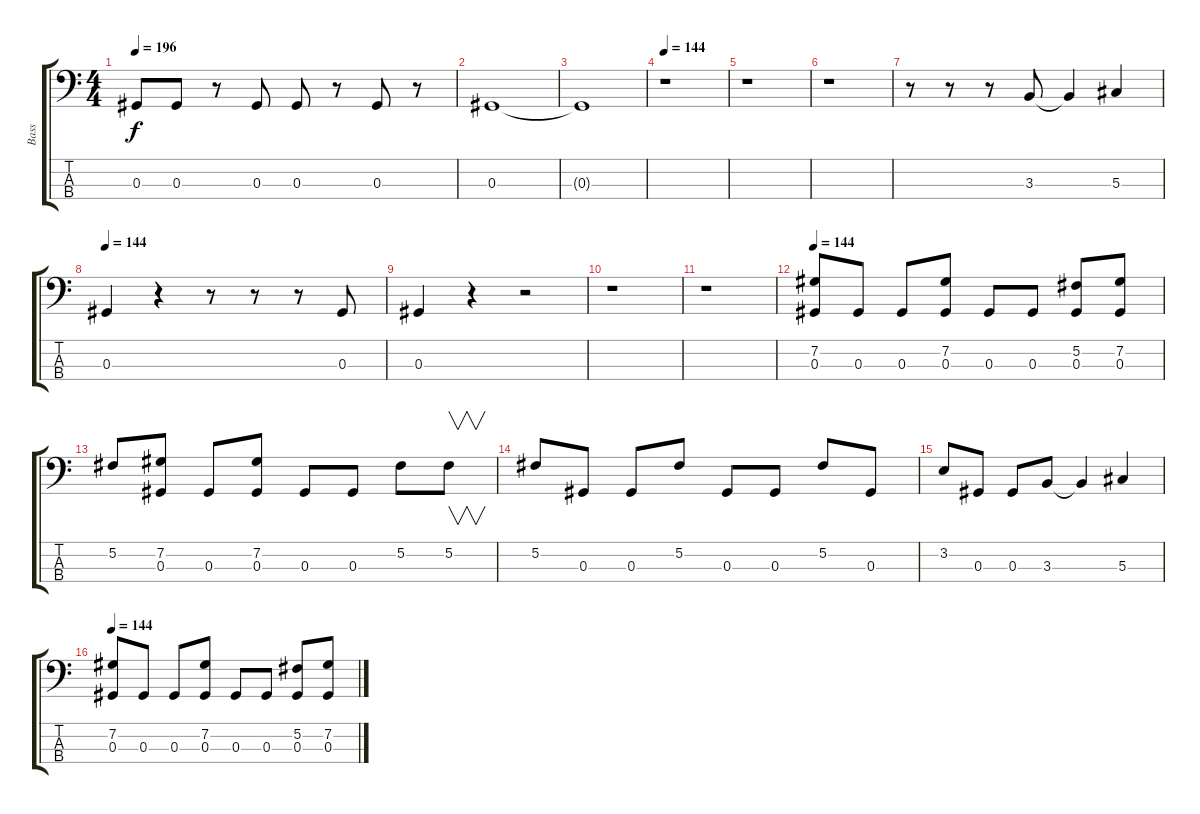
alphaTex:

\track ("Bass" "Bass") {instrument electricbassfinger}
\staff {score tabs}
\tuning (Gb2 Db2 Ab1 Eb1) {hide}
\ts (4 4)
\tempo 196
\clef f4
\ks c
0.3.8{dy f} 0.3.8 r.8 0.3.8 0.3.8 r.8 0.3.8 r.8 |
0.3.1 |
0.3{t}.1 |
\tempo 144
r.1 |
r.1 |
r.1 |
r.8 r.8 r.8 3.3.8 3.3{t}.4 5.3.4 |
\tempo 144
0.3.4 r.4 r.8 r.8 r.8 0.3.8 |
0.3.4 r.4 r.2 |
r.1 |
r.1 |
\tempo 144
(7.2 0.3).8 0.3.8 0.3.8 (7.2 0.3).8 0.3.8 0.3.8 (5.2 0.3).8 (7.2 0.3).8 |
5.2.8 (7.2 0.3).8 0.3.8 (7.2 0.3).8 0.3.8 0.3.8 5.2.8 5.2.8{v} |
5.2.8 0.3.8 0.3.8 5.2.8 0.3.8 0.3.8 5.2.8 0.3.8 |
3.2.8 0.3.8 0.3.8 3.3.8 3.3{t}.4 5.3.4 |
\tempo 144
(7.2 0.3).8 0.3.8 0.3.8 (7.2 0.3).8 0.3.8 0.3.8 (5.2 0.3).8 (7.2 0.3).8
